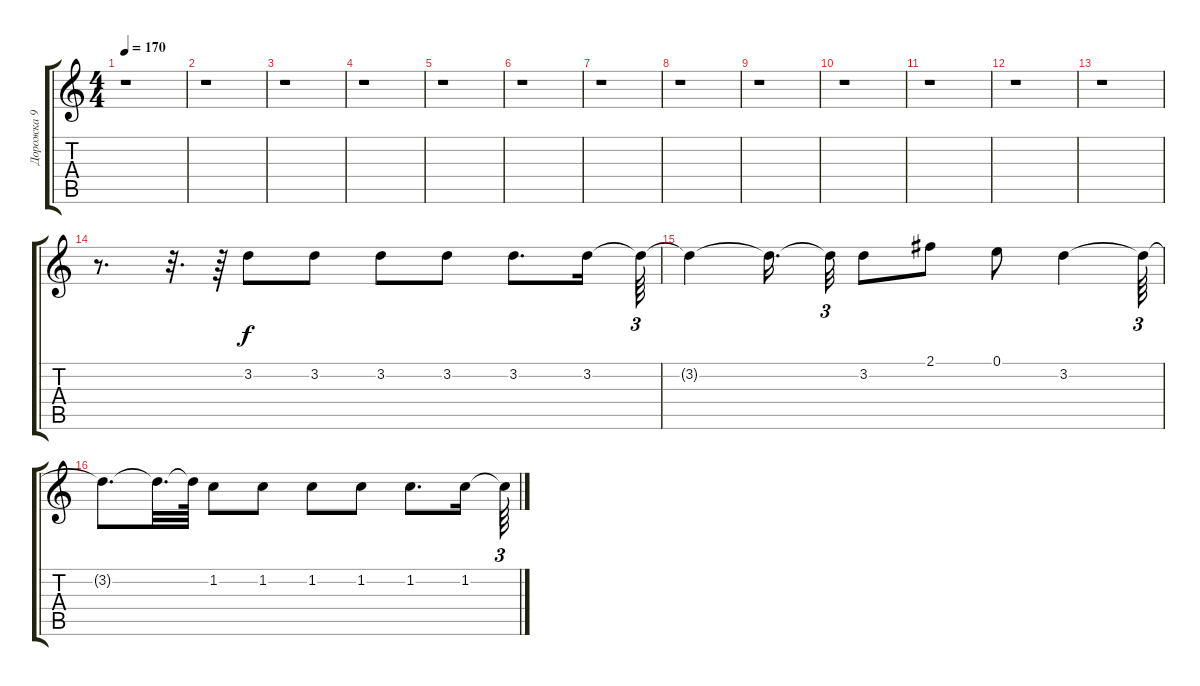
\track ("Дорожка 9" "Дорожка 9") {instrument distortionguitar}
\staff {score tabs}
\tuning (E4 B3 G3 D3 A2 E2) {hide}
\ts (4 4)
\tempo 170
\clef g2
\ks c
r.1{dy f} |
r.1 |
r.1 |
r.1 |
r.1 |
r.1 |
r.1 |
r.1 |
r.1 |
r.1 |
r.1 |
r.1 |
r.1 |
r.8{d} r.32{d} r.64 3.2.8{volume 12 instrument synthbass1} 3.2.8 3.2.8 3.2.8 3.2.8{d} 3.2.16 3.2{t}.64{tu (3 2)} |
3.2{t}.4 3.2{t}.16{d beam splitsecondary} 3.2{t}.32{tu (3 2)} 3.2.8 2.1.8 0.1.8 3.2.4 3.2{t}.64{tu (3 2)} |
3.2{t}.8{d} 3.2{t}.32{d} 3.2{t}.64 1.2.8 1.2.8 1.2.8 1.2.8 1.2.8{d} 1.2.16 1.2{t}.64{tu (3 2)}
